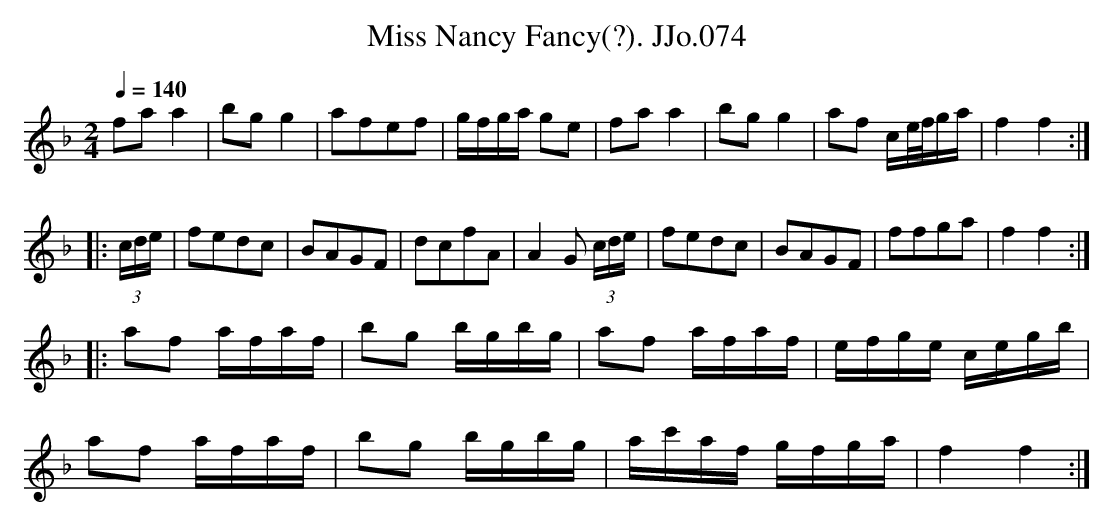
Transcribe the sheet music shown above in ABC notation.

X:1
T:Miss Nancy Fancy(?). JJo.074
L:1/8
M:2/4
Q:1/4=140
K:F
faa2|bgg2|afef|g/f/g/a/ ge|faa2|bgg2|af c/e/4f/4g/a/|f2f2::!
(3c/d/e/|fedc|BAGF|dcfA|A2G (3c/d/e/|fedc|BAGF|ffga|f2f2::!
af a/f/a/f/|bg b/g/b/g/|af a/f/a/f/|e/f/g/e/ c/e/g/b/|!
af a/f/a/f/|bg b/g/b/g/|a/c'/a/f/ g/f/g/a/|f2f2:|
